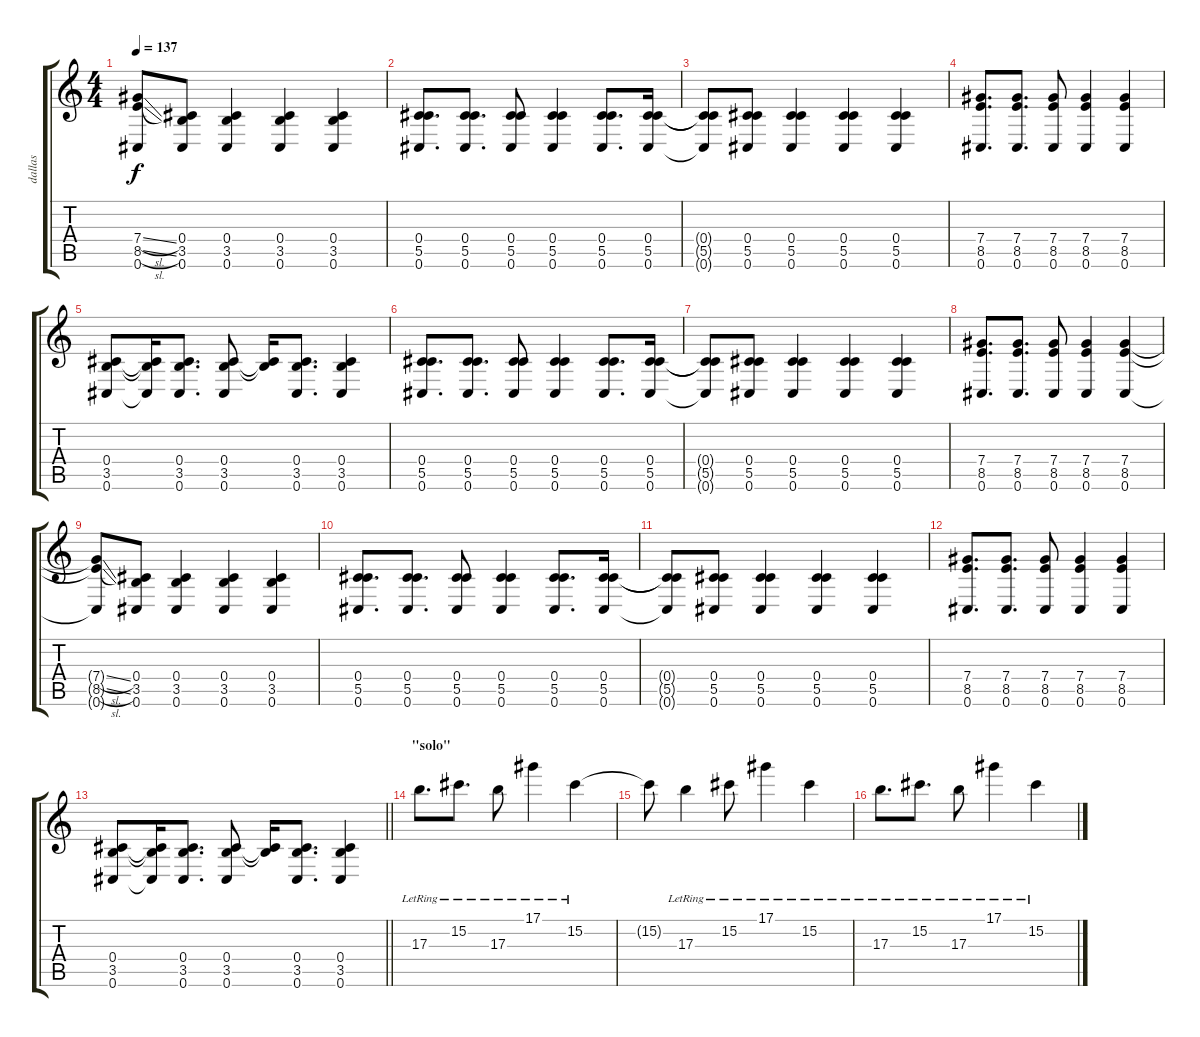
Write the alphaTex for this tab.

\track ("dallas" "dallas") {instrument distortionguitar}
\staff {score tabs}
\tuning (Eb4 Bb3 Gb3 Db3 Ab2 Db2) {hide}
\ts (4 4)
\tempo 137
\clef g2
\ks c
(7.4{sl t} 8.5{sl t} 0.6{t}).8{dy f} (0.4 3.5 0.6).8 (0.4 3.5 0.6).4 (0.4 3.5 0.6).4 (0.4 3.5 0.6).4 |
(0.4 5.5 0.6).8{d} (0.4 5.5 0.6).8{d} (0.4 5.5 0.6).8 (0.4 5.5 0.6).4 (0.4 5.5 0.6).8{d} (0.4 5.5 0.6).16 |
(0.4{t} 5.5{t} 0.6{t}).8 (0.4 5.5 0.6).8 (0.4 5.5 0.6).4 (0.4 5.5 0.6).4 (0.4 5.5 0.6).4 |
(7.4 8.5 0.6).8{d} (7.4 8.5 0.6).8{d} (7.4 8.5 0.6).8 (7.4 8.5 0.6).4 (7.4 8.5 0.6).4 |
(0.4 3.5 0.6).8 (0.4{t} 3.5{t} 0.6{t}).16 (0.4 3.5 0.6).8{d} (0.4 3.5 0.6).8 (0.4{t} 3.5{t}).16 (0.4 3.5 0.6).8{d} (0.4 3.5 0.6).4 |
(0.4 5.5 0.6).8{d} (0.4 5.5 0.6).8{d} (0.4 5.5 0.6).8 (0.4 5.5 0.6).4 (0.4 5.5 0.6).8{d} (0.4 5.5 0.6).16 |
(0.4{t} 5.5{t} 0.6{t}).8 (0.4 5.5 0.6).8 (0.4 5.5 0.6).4 (0.4 5.5 0.6).4 (0.4 5.5 0.6).4 |
(7.4 8.5 0.6).8{d} (7.4 8.5 0.6).8{d} (7.4 8.5 0.6).8 (7.4 8.5 0.6).4 (7.4 8.5 0.6).4 |
(7.4{sl t} 8.5{sl t} 0.6{t}).8 (0.4 3.5 0.6).8 (0.4 3.5 0.6).4 (0.4 3.5 0.6).4 (0.4 3.5 0.6).4 |
(0.4 5.5 0.6).8{d} (0.4 5.5 0.6).8{d} (0.4 5.5 0.6).8 (0.4 5.5 0.6).4 (0.4 5.5 0.6).8{d} (0.4 5.5 0.6).16 |
(0.4{t} 5.5{t} 0.6{t}).8 (0.4 5.5 0.6).8 (0.4 5.5 0.6).4 (0.4 5.5 0.6).4 (0.4 5.5 0.6).4 |
(7.4 8.5 0.6).8{d} (7.4 8.5 0.6).8{d} (7.4 8.5 0.6).8 (7.4 8.5 0.6).4 (7.4 8.5 0.6).4 |
\barLineRight lightlight
(0.4 3.5 0.6).8 (0.4{t} 3.5{t} 0.6{t}).16 (0.4 3.5 0.6).8{d} (0.4 3.5 0.6).8 (0.4{t} 3.5{t}).16 (0.4 3.5 0.6).8{d} (0.4 3.5 0.6).4 |
\section ("" "\"solo\"")
17.3{lr}.8{d} 15.2{lr}.8{d} 17.3{lr}.8 17.1{lr}.4 15.2{lr}.4 |
15.2{t}.8 17.3{lr}.4 15.2{lr}.8 17.1{lr}.4 15.2{lr}.4 |
17.3{lr}.8{d} 15.2{lr}.8{d} 17.3{lr}.8 17.1{lr}.4 15.2{lr}.4
